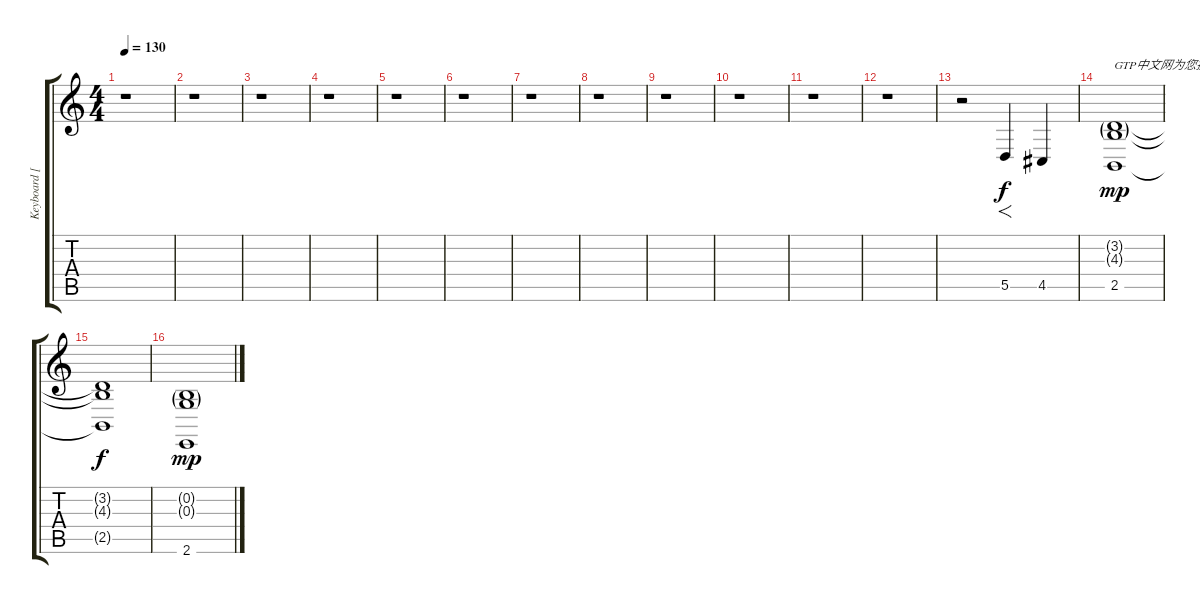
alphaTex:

\track ("Keyboard [High Strings]" "Keyboard [") {instrument stringensemble2}
\staff {score tabs}
\tuning (E4 B3 G3 D3 A2 D2) {hide}
\ts (4 4)
\tempo 130
\clef g2
\ks c
r.1{dy f instrument stringensemble2} |
r.1 |
r.1 |
r.1 |
r.1 |
r.1 |
r.1 |
r.1 |
r.1 |
r.1 |
r.1 |
r.1 |
r.2 5.5.4{f} 4.5.4 |
(3.2{g} 4.3{g} 2.5).1{txt "GTP中文网为您提供优秀的谱子" dy mp} |
(3.2{t} 4.3{t} 2.5{t}).1{dy f} |
(0.2{g} 0.3{g} 2.6).1{dy mp}
